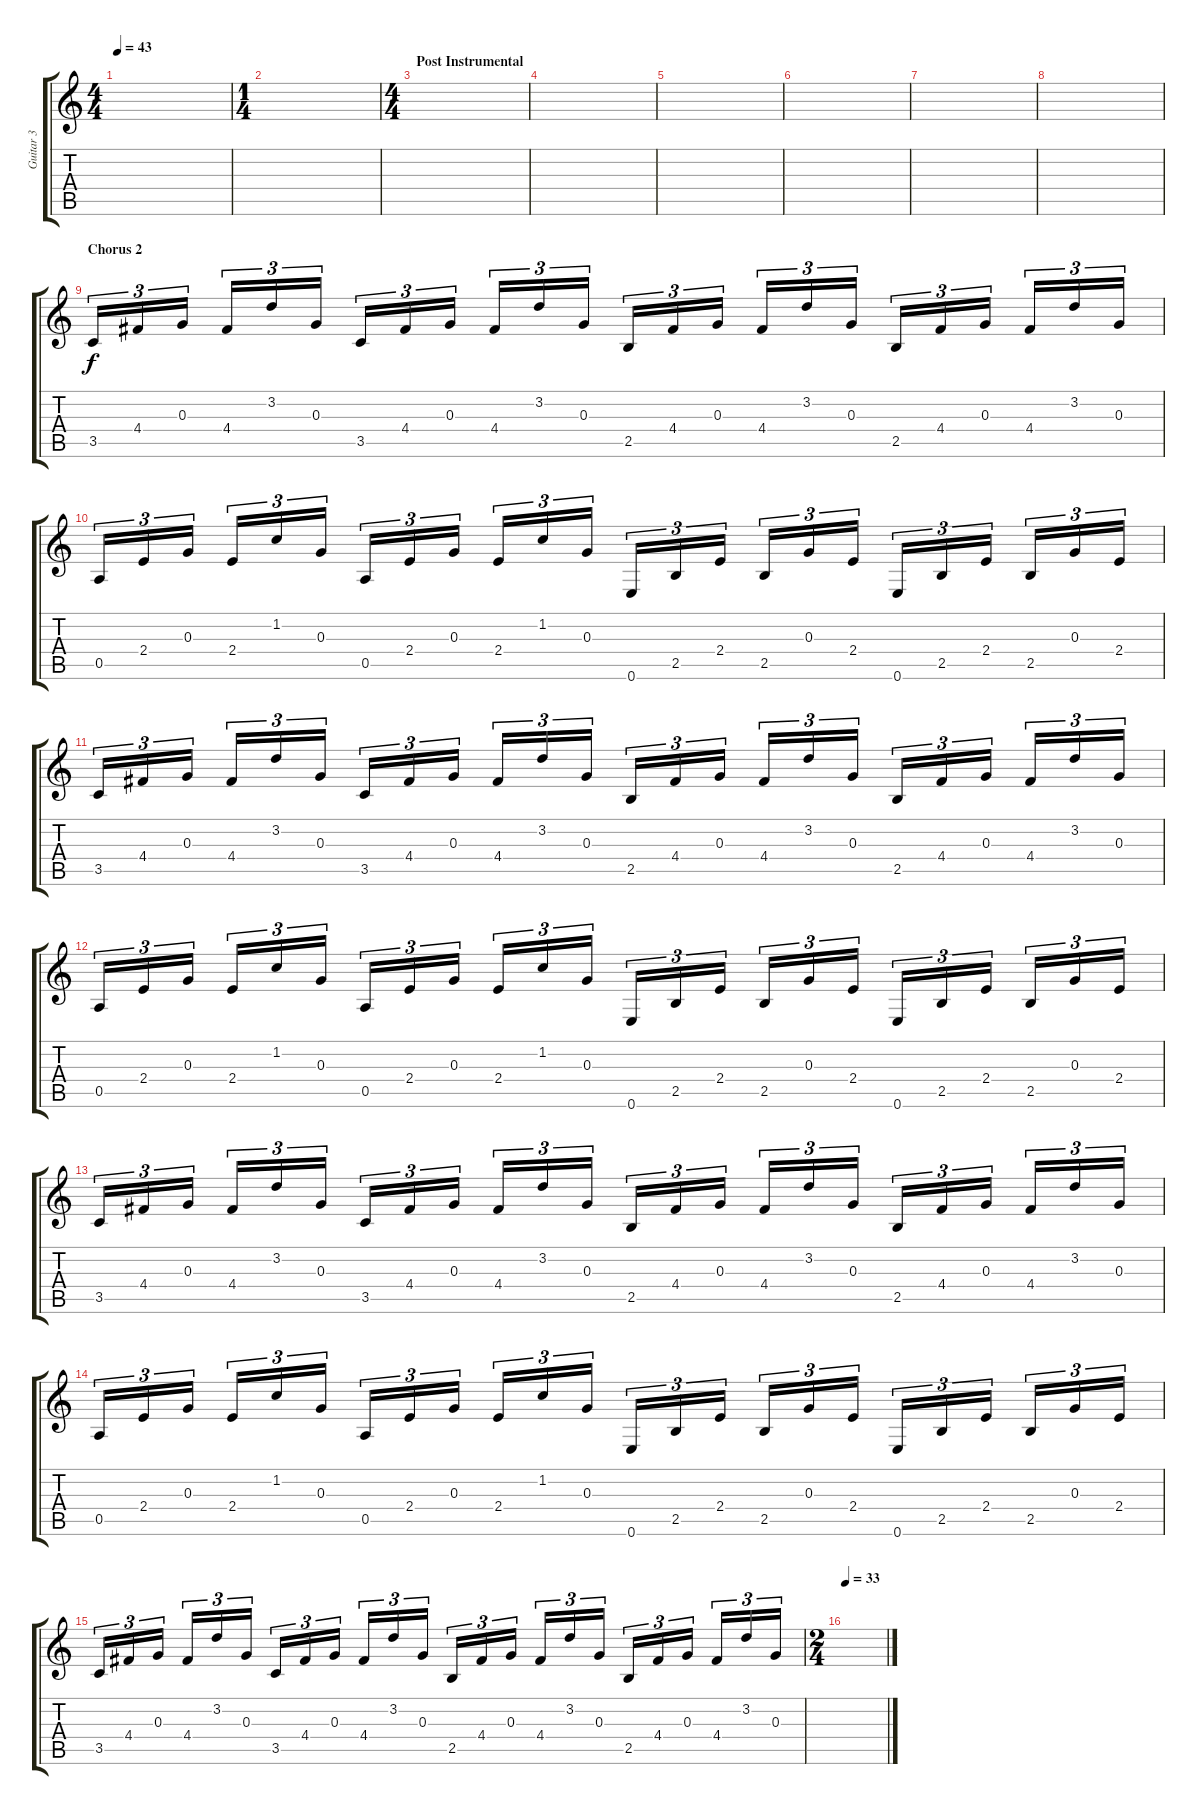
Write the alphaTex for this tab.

\track ("Guitar 3" "Guitar 3") {instrument acousticguitarnylon}
\staff {score tabs}
\tuning (E4 B3 G3 D3 A2 E2) {hide}
\ts (4 4)
\tempo 43
\clef g2
\ks c
|
\ts (1 4)
|
\ts (4 4)
\section ("" "Post Instrumental")
|
|
|
|
|
|
\section ("" "Chorus 2")
3.5.16{tu (3 2) volume 8 instrument acousticguitarnylon} 4.4.16{tu (3 2)} 0.3.16{tu (3 2)} 4.4.16{tu (3 2)} 3.2.16{tu (3 2)} 0.3.16{tu (3 2)} 3.5.16{tu (3 2)} 4.4.16{tu (3 2)} 0.3.16{tu (3 2)} 4.4.16{tu (3 2)} 3.2.16{tu (3 2)} 0.3.16{tu (3 2)} 2.5.16{tu (3 2)} 4.4.16{tu (3 2)} 0.3.16{tu (3 2)} 4.4.16{tu (3 2)} 3.2.16{tu (3 2)} 0.3.16{tu (3 2)} 2.5.16{tu (3 2)} 4.4.16{tu (3 2)} 0.3.16{tu (3 2)} 4.4.16{tu (3 2)} 3.2.16{tu (3 2)} 0.3.16{tu (3 2)} |
0.5.16{tu (3 2)} 2.4.16{tu (3 2)} 0.3.16{tu (3 2)} 2.4.16{tu (3 2)} 1.2.16{tu (3 2)} 0.3.16{tu (3 2)} 0.5.16{tu (3 2)} 2.4.16{tu (3 2)} 0.3.16{tu (3 2)} 2.4.16{tu (3 2)} 1.2.16{tu (3 2)} 0.3.16{tu (3 2)} 0.6.16{tu (3 2)} 2.5.16{tu (3 2)} 2.4.16{tu (3 2)} 2.5.16{tu (3 2)} 0.3.16{tu (3 2)} 2.4.16{tu (3 2)} 0.6.16{tu (3 2)} 2.5.16{tu (3 2)} 2.4.16{tu (3 2)} 2.5.16{tu (3 2)} 0.3.16{tu (3 2)} 2.4.16{tu (3 2)} |
3.5.16{tu (3 2) volume 8 instrument acousticguitarnylon} 4.4.16{tu (3 2)} 0.3.16{tu (3 2)} 4.4.16{tu (3 2)} 3.2.16{tu (3 2)} 0.3.16{tu (3 2)} 3.5.16{tu (3 2)} 4.4.16{tu (3 2)} 0.3.16{tu (3 2)} 4.4.16{tu (3 2)} 3.2.16{tu (3 2)} 0.3.16{tu (3 2)} 2.5.16{tu (3 2)} 4.4.16{tu (3 2)} 0.3.16{tu (3 2)} 4.4.16{tu (3 2)} 3.2.16{tu (3 2)} 0.3.16{tu (3 2)} 2.5.16{tu (3 2)} 4.4.16{tu (3 2)} 0.3.16{tu (3 2)} 4.4.16{tu (3 2)} 3.2.16{tu (3 2)} 0.3.16{tu (3 2)} |
0.5.16{tu (3 2)} 2.4.16{tu (3 2)} 0.3.16{tu (3 2)} 2.4.16{tu (3 2)} 1.2.16{tu (3 2)} 0.3.16{tu (3 2)} 0.5.16{tu (3 2)} 2.4.16{tu (3 2)} 0.3.16{tu (3 2)} 2.4.16{tu (3 2)} 1.2.16{tu (3 2)} 0.3.16{tu (3 2)} 0.6.16{tu (3 2)} 2.5.16{tu (3 2)} 2.4.16{tu (3 2)} 2.5.16{tu (3 2)} 0.3.16{tu (3 2)} 2.4.16{tu (3 2)} 0.6.16{tu (3 2)} 2.5.16{tu (3 2)} 2.4.16{tu (3 2)} 2.5.16{tu (3 2)} 0.3.16{tu (3 2)} 2.4.16{tu (3 2)} |
3.5.16{tu (3 2) volume 8 instrument acousticguitarnylon} 4.4.16{tu (3 2)} 0.3.16{tu (3 2)} 4.4.16{tu (3 2)} 3.2.16{tu (3 2)} 0.3.16{tu (3 2)} 3.5.16{tu (3 2)} 4.4.16{tu (3 2)} 0.3.16{tu (3 2)} 4.4.16{tu (3 2)} 3.2.16{tu (3 2)} 0.3.16{tu (3 2)} 2.5.16{tu (3 2)} 4.4.16{tu (3 2)} 0.3.16{tu (3 2)} 4.4.16{tu (3 2)} 3.2.16{tu (3 2)} 0.3.16{tu (3 2)} 2.5.16{tu (3 2)} 4.4.16{tu (3 2)} 0.3.16{tu (3 2)} 4.4.16{tu (3 2)} 3.2.16{tu (3 2)} 0.3.16{tu (3 2)} |
0.5.16{tu (3 2)} 2.4.16{tu (3 2)} 0.3.16{tu (3 2)} 2.4.16{tu (3 2)} 1.2.16{tu (3 2)} 0.3.16{tu (3 2)} 0.5.16{tu (3 2)} 2.4.16{tu (3 2)} 0.3.16{tu (3 2)} 2.4.16{tu (3 2)} 1.2.16{tu (3 2)} 0.3.16{tu (3 2)} 0.6.16{tu (3 2)} 2.5.16{tu (3 2)} 2.4.16{tu (3 2)} 2.5.16{tu (3 2)} 0.3.16{tu (3 2)} 2.4.16{tu (3 2)} 0.6.16{tu (3 2)} 2.5.16{tu (3 2)} 2.4.16{tu (3 2)} 2.5.16{tu (3 2)} 0.3.16{tu (3 2)} 2.4.16{tu (3 2)} |
3.5.16{tu (3 2) volume 8 instrument acousticguitarnylon} 4.4.16{tu (3 2)} 0.3.16{tu (3 2)} 4.4.16{tu (3 2)} 3.2.16{tu (3 2)} 0.3.16{tu (3 2)} 3.5.16{tu (3 2)} 4.4.16{tu (3 2)} 0.3.16{tu (3 2)} 4.4.16{tu (3 2)} 3.2.16{tu (3 2)} 0.3.16{tu (3 2)} 2.5.16{tu (3 2)} 4.4.16{tu (3 2)} 0.3.16{tu (3 2)} 4.4.16{tu (3 2)} 3.2.16{tu (3 2)} 0.3.16{tu (3 2)} 2.5.16{tu (3 2)} 4.4.16{tu (3 2)} 0.3.16{tu (3 2)} 4.4.16{tu (3 2)} 3.2.16{tu (3 2)} 0.3.16{tu (3 2)} |
\ts (2 4)
\tempo 33
